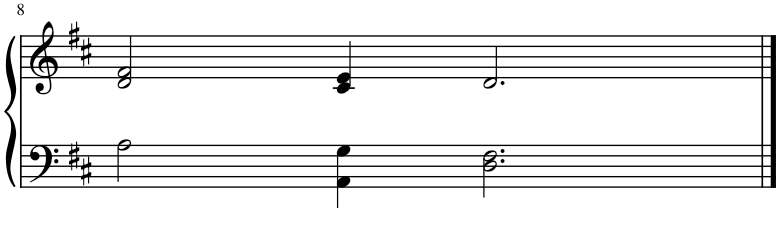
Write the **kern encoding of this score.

**kern	**kern
*part1	*part1
*staff2	*staff1
*I"Piano	*
*I'Pno.	*
!!LO:PB:g=z
*clefF4	*clefG2
*k[f#c#]	*k[f#c#]
*M6/4	*M6/4
=8	=8
2A\	2d/ 2f#/
4AA\ 4G\	4c#/ 4e/
2.D\ 2.F#\	2.d/
==	==
*-	*-
